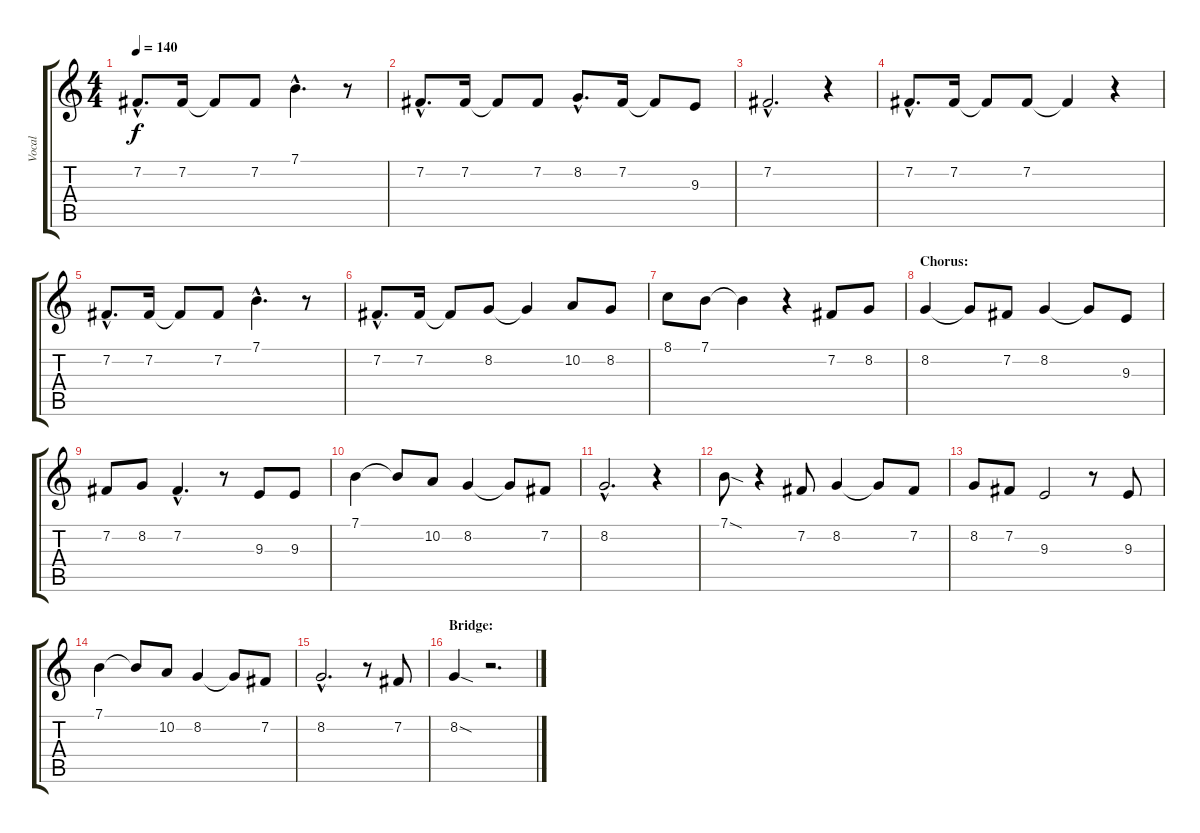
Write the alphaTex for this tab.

\track ("Vocal" "Vocal") {instrument oboe}
\staff {score tabs}
\tuning (E4 B3 G3 D3 A2 E2) {hide}
\ts (4 4)
\tempo 140
\clef g2
\ks c
7.2{hac}.8{d dy f} 7.2.16 7.2{t}.8 7.2.8 7.1{hac}.4{d} r.8 |
7.2{hac}.8{d} 7.2.16 7.2{t}.8 7.2.8 8.2{hac}.8{d} 7.2.16 7.2{t}.8 9.3.8 |
7.2{hac}.2{d} r.4 |
7.2{hac}.8{d} 7.2.16 7.2{t}.8 7.2.8 7.2{t}.4 r.4 |
7.2{hac}.8{d} 7.2.16 7.2{t}.8 7.2.8 7.1{hac}.4{d} r.8 |
7.2{hac}.8{d} 7.2.16 7.2{t}.8 8.2.8 8.2{t}.4 10.2.8 8.2.8 |
8.1.8 7.1.8 7.1{t}.4 r.4 7.2.8 8.2.8 |
\section ("" "Chorus:")
8.2.4 8.2{t}.8 7.2.8 8.2.4 8.2{t}.8 9.3.8 |
7.2.8 8.2.8 7.2{hac}.4{d} r.8 9.3.8 9.3.8 |
7.1.4 7.1{t}.8 10.2.8 8.2.4 8.2{t}.8 7.2.8 |
8.2{hac}.2{d} r.4 |
7.1{sod}.8 r.4 7.2.8 8.2.4 8.2{t}.8 7.2.8 |
8.2.8 7.2.8 9.3.2 r.8 9.3.8 |
7.1.4 7.1{t}.8 10.2.8 8.2.4 8.2{t}.8 7.2.8 |
8.2{hac}.2{d} r.8 7.2.8 |
\section ("" "Bridge:")
8.2{sod}.4 r.2{d}
